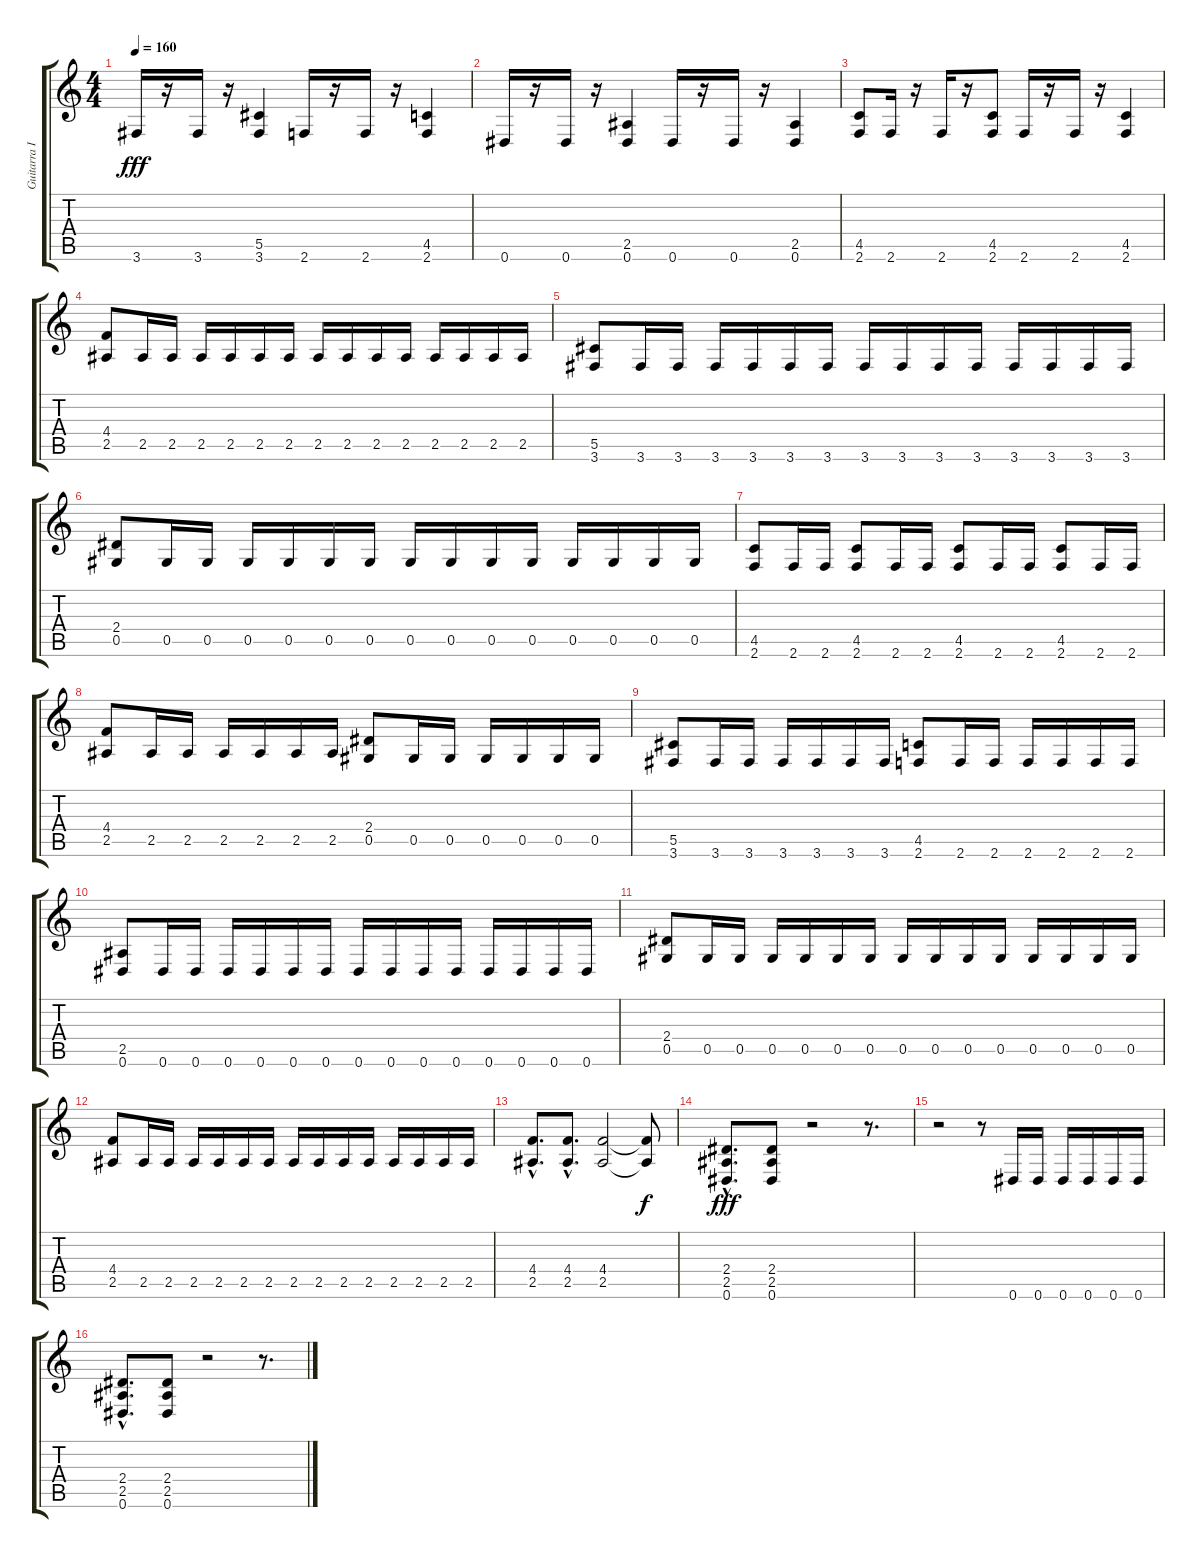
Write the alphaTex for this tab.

\track ("Guitarra II" "Guitarra I") {instrument distortionguitar}
\staff {score tabs}
\tuning (Eb4 Bb3 Gb3 Db3 Ab2 Eb2) {hide}
\ts (4 4)
\tempo 160
\clef g2
\ks c
3.6.16{dy fff} r.16 3.6.16 r.16 (5.5 3.6).4 2.6.16 r.16 2.6.16 r.16 (4.5 2.6).4 |
0.6.16 r.16 0.6.16 r.16 (2.5 0.6).4 0.6.16 r.16 0.6.16 r.16 (2.5 0.6).4 |
(4.5 2.6).8 2.6.16 r.16 2.6.16 r.16 (4.5 2.6).8 2.6.16 r.16 2.6.16 r.16 (4.5 2.6).4 |
(4.4 2.5).8 2.5.16 2.5.16 2.5.16 2.5.16 2.5.16 2.5.16 2.5.16 2.5.16 2.5.16 2.5.16 2.5.16 2.5.16 2.5.16 2.5.16 |
(5.5 3.6).8 3.6.16 3.6.16 3.6.16 3.6.16 3.6.16 3.6.16 3.6.16 3.6.16 3.6.16 3.6.16 3.6.16 3.6.16 3.6.16 3.6.16 |
(2.4 0.5).8 0.5.16 0.5.16 0.5.16 0.5.16 0.5.16 0.5.16 0.5.16 0.5.16 0.5.16 0.5.16 0.5.16 0.5.16 0.5.16 0.5.16 |
(4.5 2.6).8 2.6.16 2.6.16 (4.5 2.6).8 2.6.16 2.6.16 (4.5 2.6).8 2.6.16 2.6.16 (4.5 2.6).8 2.6.16 2.6.16 |
(4.4 2.5).8 2.5.16 2.5.16 2.5.16 2.5.16 2.5.16 2.5.16 (2.4 0.5).8 0.5.16 0.5.16 0.5.16 0.5.16 0.5.16 0.5.16 |
(5.5 3.6).8 3.6.16 3.6.16 3.6.16 3.6.16 3.6.16 3.6.16 (4.5 2.6).8 2.6.16 2.6.16 2.6.16 2.6.16 2.6.16 2.6.16 |
(2.5 0.6).8 0.6.16 0.6.16 0.6.16 0.6.16 0.6.16 0.6.16 0.6.16 0.6.16 0.6.16 0.6.16 0.6.16 0.6.16 0.6.16 0.6.16 |
(2.4 0.5).8 0.5.16 0.5.16 0.5.16 0.5.16 0.5.16 0.5.16 0.5.16 0.5.16 0.5.16 0.5.16 0.5.16 0.5.16 0.5.16 0.5.16 |
(4.4 2.5).8 2.5.16 2.5.16 2.5.16 2.5.16 2.5.16 2.5.16 2.5.16 2.5.16 2.5.16 2.5.16 2.5.16 2.5.16 2.5.16 2.5.16 |
(4.4{hac} 2.5{hac}).8{d} (4.4{hac} 2.5{hac}).8{d} (4.4 2.5).2 (4.4{t} 2.5{t}).8{dy f} |
(2.4{hac} 2.5{hac} 0.6{hac}).8{d dy fff} (2.4 2.5 0.6).8 r.2 r.8{d} |
r.2 r.8 0.6.16 0.6.16 0.6.16 0.6.16 0.6.16 0.6.16 |
(2.4{hac} 2.5{hac} 0.6{hac}).8{d} (2.4 2.5 0.6).8 r.2 r.8{d}
